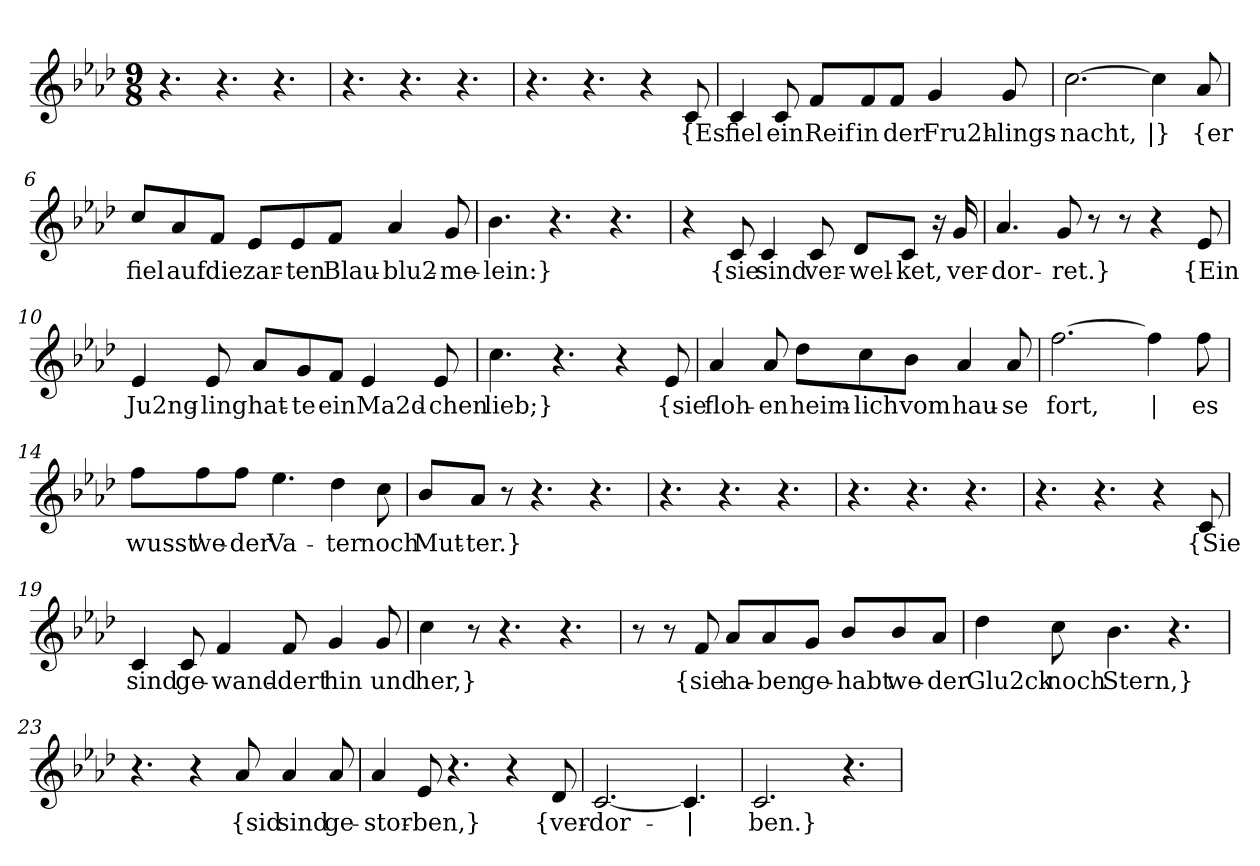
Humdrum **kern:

**kern	**text
*part1	*part1
*staff1	*staff1
*clefG2	*
*k[b-e-a-d-]	*
*M9/8	*
=1	=1
4.r	.
4.r	.
4.r	.
=2	=2
4.r	.
4.r	.
4.r	.
=3	=3
4.r	.
4.r	.
4r	.
!	!LO:LY:b
8c/	{Es
=4	=4
!	!LO:LY:b
4c/	fiel
!	!LO:LY:b
8c/	ein
!	!LO:LY:b
8f/L	Reif
!	!LO:LY:b
8f/	in
!	!LO:LY:b
8f/J	der
!	!LO:LY:b
4g/	Fru2h-
!	!LO:LY:b
8g/	-lings-
=5	=5
!	!LO:LY:b
[2.cc\	nacht,
!	!LO:LY:b
4cc\]	|}
!	!LO:LY:b
8a-/	{er
!!LO:LB:g=z
=6	=6
!	!LO:LY:b
8cc/L	fiel
!	!LO:LY:b
8a-/	auf
!	!LO:LY:b
8f/J	die
!	!LO:LY:b
8e-/L	zar-
!	!LO:LY:b
8e-/	-ten
!	!LO:LY:b
8f/J	Blau-
!	!LO:LY:b
4a-/	-blu2-
!	!LO:LY:b
8g/	-me-
=7	=7
!	!LO:LY:b
4.b-\	-lein:}
4.r	.
4.r	.
=8	=8
4r	.
!	!LO:LY:b
8c/	{sie
!	!LO:LY:b
4c/	sind
!	!LO:LY:b
8c/	ver-
!	!LO:LY:b
8d-/L	-wel-
!	!LO:LY:b
8c/J	-ket,
16r	.
!	!LO:LY:b
16g/	ver-
!!LO:LB:g=z
=9	=9
!	!LO:LY:b
4.a-/	-dor-
!	!LO:LY:b
8g/	-ret.}
8r	.
8r	.
4r	.
!	!LO:LY:b
8e-/	{Ein
=10	=10
!	!LO:LY:b
4e-/	Ju2ng-
!	!LO:LY:b
8e-/	-ling
!	!LO:LY:b
8a-/L	hat-
!	!LO:LY:b
8g/	-te
!	!LO:LY:b
8f/J	ein
!	!LO:LY:b
4e-/	Ma2d-
!	!LO:LY:b
8e-/	-chen
=11	=11
!	!LO:LY:b
4.cc\	lieb;}
4.r	.
4r	.
!	!LO:LY:b
8e-/	{sie
!!LO:LB:g=z
=12	=12
!	!LO:LY:b
4a-/	floh-
!	!LO:LY:b
8a-/	-en
!	!LO:LY:b
8dd-\L	heim-
!	!LO:LY:b
8cc\	-lich
!	!LO:LY:b
8b-\J	vom
!	!LO:LY:b
4a-/	hau-
!	!LO:LY:b
8a-/	-se
=13	=13
!	!LO:LY:b
[2.ff\	fort,
!	!LO:LY:b
4ff\]	|
!	!LO:LY:b
8ff\	es
=14	=14
!	!LO:LY:b
8ff\L	wusst'
!	!LO:LY:b
8ff\	we-
!	!LO:LY:b
8ff\J	-der
!	!LO:LY:b
4.ee-\	Va-
!	!LO:LY:b
4dd-\	-ter
!	!LO:LY:b
8cc\	noch
=15	=15
!	!LO:LY:b
8b-/L	Mut-
!	!LO:LY:b
8a-/J	-ter.}
8r	.
4.r	.
4.r	.
!!LO:LB:g=z
=16	=16
4.r	.
4.r	.
4.r	.
=17	=17
4.r	.
4.r	.
4.r	.
=18	=18
4.r	.
4.r	.
4r	.
!	!LO:LY:b
8c/	{Sie
=19	=19
!	!LO:LY:b
4c/	sind
!	!LO:LY:b
8c/	ge-
!	!LO:LY:b
4f/	-wand-
!	!LO:LY:b
8f/	-dert
!	!LO:LY:b
4g/	hin
!	!LO:LY:b
8g/	und
=20	=20
!	!LO:LY:b
4cc\	her,}
8r	.
4.r	.
4.r	.
!!LO:LB:g=z
=21	=21
8r	.
8r	.
!	!LO:LY:b
8f/	{sie
!	!LO:LY:b
8a-/L	ha-
!	!LO:LY:b
8a-/	-ben
!	!LO:LY:b
8g/J	ge-
!	!LO:LY:b
8b-/L	-habt
!	!LO:LY:b
8b-/	we-
!	!LO:LY:b
8a-/J	-der
=22	=22
!	!LO:LY:b
4dd-\	Glu2ck
!	!LO:LY:b
8cc\	noch
!	!LO:LY:b
4.b-\	Stern,}
4.r	.
=23	=23
4.r	.
4r	.
!	!LO:LY:b
8a-/	{sid
!	!LO:LY:b
4a-/	sind
!	!LO:LY:b
8a-/	ge-
=24	=24
!	!LO:LY:b
4a-/	-stor-
!	!LO:LY:b
8e-/	-ben,}
4.r	.
4r	.
!	!LO:LY:b
8d-/	{ver-
!!LO:LB:g=z
=25	=25
!	!LO:LY:b
[2.c/	-dor-
!	!LO:LY:b
4.c/]	|
=26	=26
!	!LO:LY:b
2.c/	-ben.}
4.r	.
=	=
*-	*-
